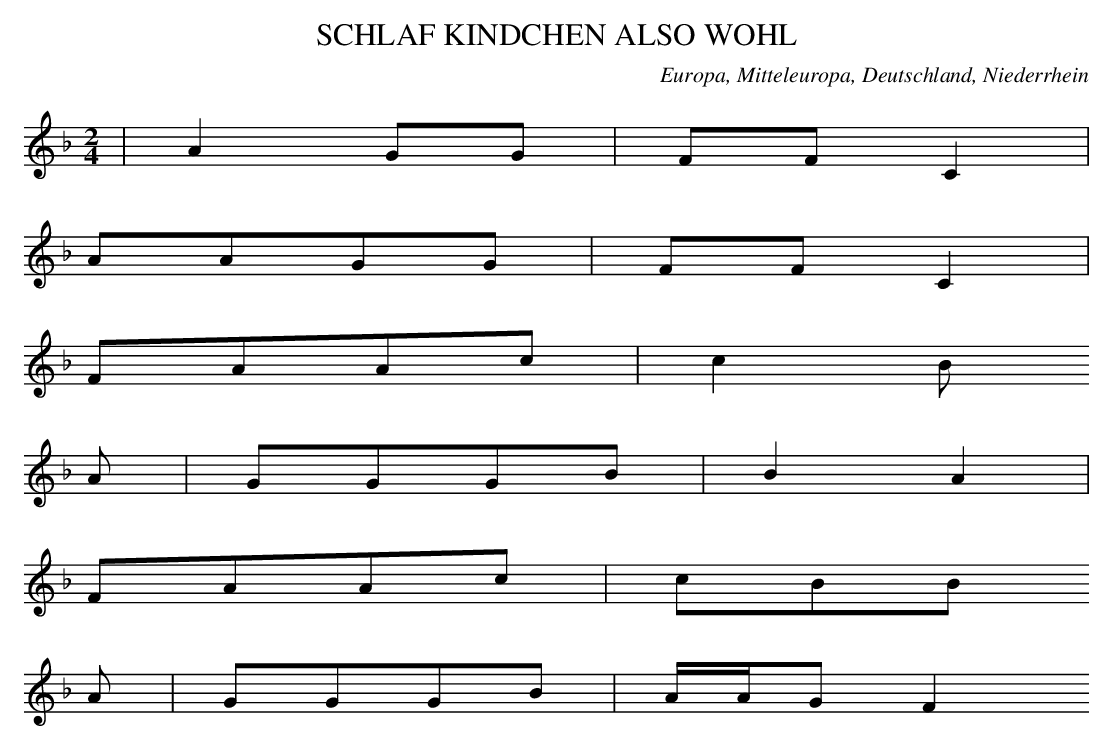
X:1
T: SCHLAF KINDCHEN ALSO WOHL
O: Europa, Mitteleuropa, Deutschland, Niederrhein
M: 2/4
L: 1/16
K: F
 | A4G2G2 | F2F2C4 |
A2A2G2G2 | F2F2C4 |
F2A2A2c2 | c4B2
A2 | G2G2G2B2 | B4A4 |
F2A2A2c2 | c2B2B2
A2 | G2G2G2B2 | AAG2F4
